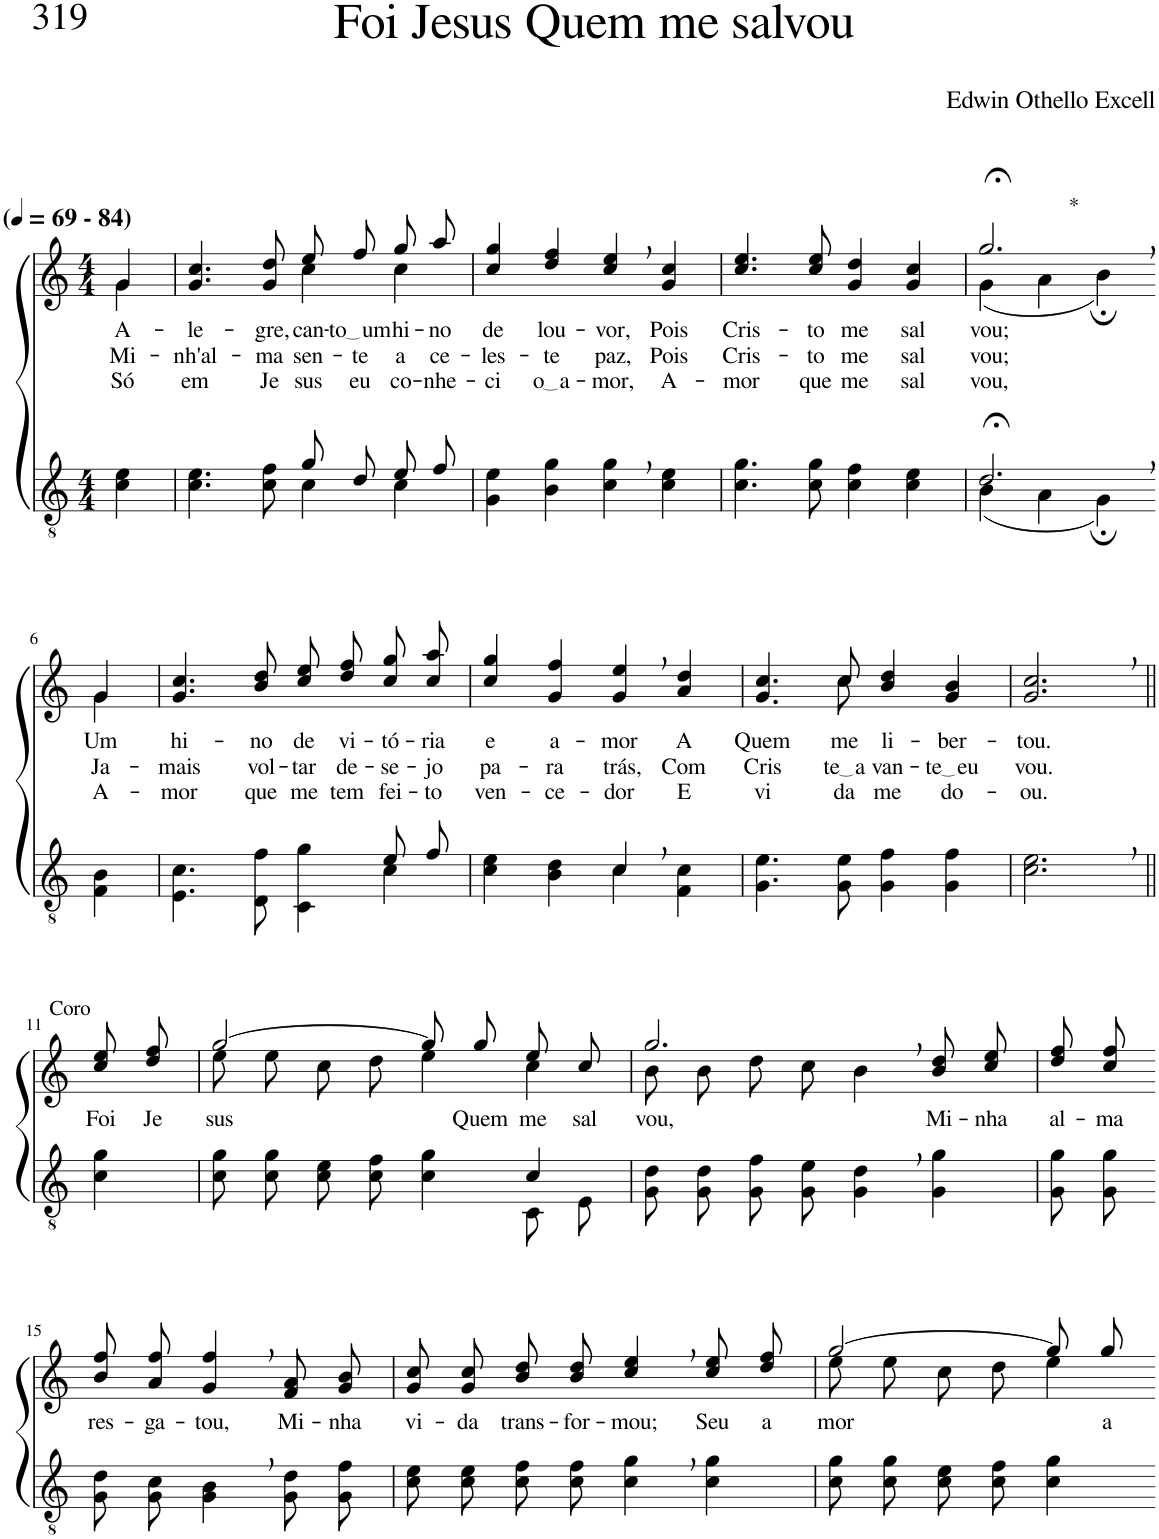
**kern	**kern	**text	**text	**text
*part2	*part1	*part1	*part1	*part1
*staff2	*staff1	*staff1	*staff1	*staff1
*I"Parte III e IV	*I"Parte I e II	*	*	*
*clefGv2	*clefG2	*	*	*
*Trd3c5	*Trd3c5	*	*	*
*k[]	*k[]	*	*	*
*M4/4	*M4/4	*	*	*
*MM69	*MM69	*	*	*
=1	=1	=1	=1	=1
!	!LO:TX:a:B:t=(	!	!	!
!	!LO:TX:a:B:t=- 84)	!	!	!
!	!	!LO:LY:b	!LO:LY:b	!LO:LY:b
*	*^	*	*	*
4c\ 4e\	4g\	4g/	A-	Mi-	Só
=2	=2	=2	=2	=2	=2
*^	*	*	*	*	*
!	!	!	!	!LO:LY:b	!LO:LY:b	!LO:LY:b
2ryy	4.c\ 4.e\	4.g/ 4.cc/	2ryy	-le-	-nh'al-	em
!	!	!	!	!LO:LY:b	!LO:LY:b	!LO:LY:b
.	8c\ 8f\	8g/ 8dd/	.	-gre,	-ma	Je-
!	!	!	!	!LO:LY:b	!LO:LY:b	!LO:LY:b
8g/L	4c\	8ee/L	4cc\	can-	sen-	-sus
!	!	!	!	!LO:LY:b	!LO:LY:b	!LO:LY:b
8d/J	.	8ff/J	.	to um	-te	eu
!	!	!	!	!LO:LY:b	!LO:LY:b	!LO:LY:b
8e/L	4c\	8gg/L	4cc\	hi-	a	co-
!	!	!	!	!LO:LY:b	!LO:LY:b	!LO:LY:b
8f/J	.	8aa/J	.	-no	ce-	-nhe-
*v	*v	*	*	*	*	*
*	*v	*v	*	*	*
=3	=3	=3	=3	=3
!	!	!LO:LY:b	!LO:LY:b	!LO:LY:b
4G\ 4e\	4cc/ 4gg/	de	-les-	-ci
!	!	!LO:LY:b	!LO:LY:b	!LO:LY:b
4B\ 4g\	4dd/ 4ff/	lou-	-te	o a
!	!	!LO:LY:b	!LO:LY:b	!LO:LY:b
4c\, 4g\,	4cc/, 4ee/,	-vor,	paz,	-mor,
!	!	!LO:LY:b	!LO:LY:b	!LO:LY:b
4c\ 4e\	4g/ 4cc/	Pois	Pois	A-
=4	=4	=4	=4	=4
!	!	!LO:LY:b	!LO:LY:b	!LO:LY:b
4.c\ 4.g\	4.cc/ 4.ee/	Cris-	Cris-	-mor
!	!	!LO:LY:b	!LO:LY:b	!LO:LY:b
8c\ 8g\	8cc/ 8ee/	-to	-to	que
!	!	!LO:LY:b	!LO:LY:b	!LO:LY:b
4c\ 4f\	4g/ 4dd/	me	me	me
!	!	!LO:LY:b	!LO:LY:b	!LO:LY:b
4c\ 4e\	4g/ 4cc/	sal-	sal-	sal-
=5	=5	=5	=5	=5
*^	*^	*	*	*
!	!	!LO:TX:a:t=*	!	!	!	!
!	!	!	!	!LO:LY:b	!LO:LY:b	!LO:LY:b
2.d;<,/	(4B\	2.gg;<,/	(4g\	-vou;	-vou;	-vou,
.	4A\	.	4a\	.	.	.
.	4G;\)	.	4b;\)	.	.	.
!!LO:LB:g=z	!!
=6-	=6-	=6-	=6-	=6-	=6-	=6-
!	!	!	!	!LO:LY:b	!LO:LY:b	!LO:LY:b
*v	*v	*	*	*	*	*
4F\ 4B\	4g\	4g/	Um	Ja-	A-
=7	=7	=7	=7	=7	=7
*^	*	*	*	*	*
!	!	!	!	!LO:LY:b	!LO:LY:b	!LO:LY:b
*	*	*v	*v	*	*	*
4.E\ 4.c\	2.ryy	4.g/ 4.cc/	hi-	-mais	-mor
!	!	!	!LO:LY:b	!LO:LY:b	!LO:LY:b
8D\ 8f\	.	8b/ 8dd/	-no	vol-	que
!	!	!	!LO:LY:b	!LO:LY:b	!LO:LY:b
4C\ 4g\	.	8cc\ 8ee\L	de	-tar	me
!	!	!	!LO:LY:b	!LO:LY:b	!LO:LY:b
.	.	8dd\ 8ff\J	vi-	de-	tem
!	!	!	!LO:LY:b	!LO:LY:b	!LO:LY:b
8e/L	4c\	8cc\ 8gg\L	-tó-	-se-	fei-
!	!	!	!LO:LY:b	!LO:LY:b	!LO:LY:b
8f/J	.	8cc\ 8aa\J	-ria	-jo	-to
=8	=8	=8	=8	=8	=8
!	!	!	!LO:LY:b	!LO:LY:b	!LO:LY:b
2ryy	4c\ 4e\	4cc/ 4gg/	e	pa-	ven-
!	!	!	!LO:LY:b	!LO:LY:b	!LO:LY:b
.	4B\ 4d\	4g/ 4ff/	a-	-ra	-ce-
!	!	!	!LO:LY:b	!LO:LY:b	!LO:LY:b
4c,/	4c\	4g/, 4ee/,	-mor	trás,	-dor
!	!	!	!LO:LY:b	!LO:LY:b	!LO:LY:b
4ryy	4F\ 4c\	4a/ 4dd/	A	Com	E
=9	=9	=9	=9	=9	=9
*	*	*^	*	*	*
!	!	!	!	!LO:LY:b	!LO:LY:b	!LO:LY:b
*v	*v	*	*	*	*	*
4.G\ 4.e\	4.ryy	4.g/ 4.cc/	Quem	Cris-	vi-
!	!	!	!LO:LY:b	!LO:LY:b	!LO:LY:b
8G\ 8e\	8cc\	8cc/	me	te a	-da
!	!	!	!LO:LY:b	!LO:LY:b	!LO:LY:b
4G\ 4f\	2ryy	4b/ 4dd/	li-	-van-	me
!	!	!	!LO:LY:b	!LO:LY:b	!LO:LY:b
4G\ 4f\	.	4g/ 4b/	-ber-	te eu	do-
=10	=10	=10	=10	=10	=10
!	!	!	!LO:LY:b	!LO:LY:b	!LO:LY:b
*	*v	*v	*	*	*
2.c\, 2.e\,	2.g/, 2.cc/,	-tou.	vou.	-ou.
!!LO:LB:g=z
=11||	=11||	=11||	=11||	=11||
!	!LO:TX:a:t=Coro	!	!	!
!	!	!LO:LY:b	!	!
4c\ 4g\	8cc\ 8ee\L	Foi	.	.
!	!	!LO:LY:b	!	!
.	8dd\ 8ff\J	Je-	.	.
=12	=12	=12	=12	=12
*^	*^	*	*	*
!	!	!	!	!LO:LY:b	!	!
8c\ 8g\L	2.ryy	[2gg/	8ee\L	-sus	.	.
8c\ 8g\J	.	.	8ee\J	.	.	.
8c\ 8e\L	.	.	8cc\L	.	.	.
8c\ 8f\J	.	.	8dd\J	.	.	.
4c\ 4g\	.	8gg/L]	4ee\	.	.	.
!	!	!	!	!LO:LY:b	!	!
.	.	8gg/J	.	Quem	.	.
!	!	!	!	!LO:LY:b	!	!
8C\L	4c/	8ee/L	4cc\	me	.	.
!	!	!	!	!LO:LY:b	!	!
8E\J	.	8cc/J	.	sal-	.	.
*v	*v	*	*	*	*	*
=13	=13	=13	=13	=13	=13
!	!	!	!LO:LY:b	!	!
8G\ 8d\L	2.gg,/	8b\L	-vou,	.	.
8G\ 8d\J	.	8b\J	.	.	.
8G\ 8f\L	.	8dd\L	.	.	.
8G\ 8e\J	.	8cc\J	.	.	.
4G\, 4d\,	.	4b\	.	.	.
!	!	!	!LO:LY:b	!	!
4G\ 4g\	8b\ 8dd\L	4ryy	Mi-	.	.
!	!	!	!LO:LY:b	!	!
.	8cc\ 8ee\J	.	-nha	.	.
*	*v	*v	*	*	*
=14	=14	=14	=14	=14
!	!	!LO:LY:b	!	!
8G\ 8g\L	8dd\ 8ff\L	al-	.	.
!	!	!LO:LY:b	!	!
8G\ 8g\J	8cc\ 8ff\J	-ma	.	.
!!LO:LB:g=z
=15-	=15-	=15-	=15-	=15-
!	!	!LO:LY:b	!	!
8G/ 8d/L	8b\ 8ff\L	res-	.	.
!	!	!LO:LY:b	!	!
8G/ 8c/J	8a\ 8ff\J	-ga-	.	.
!	!	!LO:LY:b	!	!
4G\, 4B\,	4g/, 4ff/,	-tou,	.	.
!	!	!LO:LY:b	!	!
8G\ 8d\L	8f/ 8a/L	Mi-	.	.
!	!	!LO:LY:b	!	!
8G\ 8f\J	8g/ 8b/J	-nha	.	.
=16	=16	=16	=16	=16
!	!	!LO:LY:b	!	!
8c\ 8e\L	8g/ 8cc/L	vi-	.	.
!	!	!LO:LY:b	!	!
8c\ 8e\J	8g/ 8cc/J	-da	.	.
!	!	!LO:LY:b	!	!
8c\ 8f\L	8b\ 8dd\L	trans-	.	.
!	!	!LO:LY:b	!	!
8c\ 8f\J	8b\ 8dd\J	-for-	.	.
!	!	!LO:LY:b	!	!
4c\, 4g\,	4cc/, 4ee/,	-mou;	.	.
!	!	!LO:LY:b	!	!
4c\ 4g\	8cc\ 8ee\L	Seu	.	.
!	!	!LO:LY:b	!	!
.	8dd\ 8ff\J	a-	.	.
=17	=17	=17	=17	=17
*	*^	*	*	*
!	!	!	!LO:LY:b	!	!
8c\ 8g\L	[2gg/	8ee\L	-mor	.	.
8c\ 8g\J	.	8ee\J	.	.	.
8c\ 8e\L	.	8cc\L	.	.	.
8c\ 8f\J	.	8dd\J	.	.	.
4c\ 4g\	8gg/L]	4ee\	.	.	.
!	!	!	!LO:LY:b	!	!
.	8gg/J	.	a-	.	.
*	*v	*v	*	*	*
=-	=-	=-	=-	=-
*-	*-	*-	*-	*-
